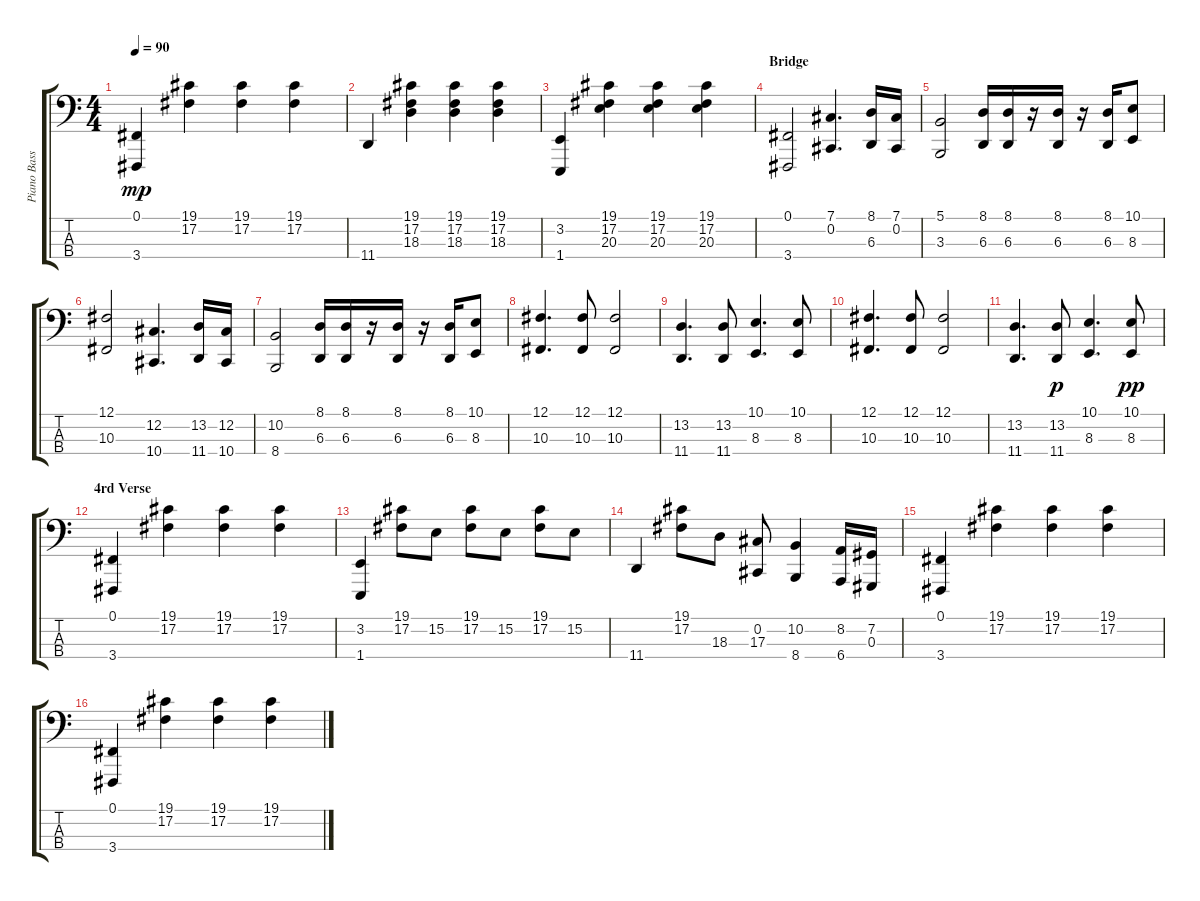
\track ("Piano Bass (Dizzy)" "Piano Bass") {instrument brightacousticpiano}
\staff {score tabs}
\tuning (Gb2 Db2 Ab1 Eb1) {hide}
\ts (4 4)
\tempo 90
\clef f4
\ks c
(0.1 3.4).4{dy mp} (19.1 17.2).4 (19.1 17.2).4 (19.1 17.2).4 |
11.4.4 (19.1 17.2 18.3).4 (19.1 17.2 18.3).4 (19.1 17.2 18.3).4 |
(3.2 1.4).4 (19.1 17.2 20.3).4 (19.1 17.2 20.3).4 (19.1 17.2 20.3).4 |
\section ("" "Bridge")
(0.1 3.4).2 (7.1 0.2).4{d} (8.1 6.3).16 (7.1 0.2).16 |
(5.1 3.3).2 (8.1 6.3).16 (8.1 6.3).16 r.16 (8.1 6.3).16 r.16 (8.1 6.3).16 (10.1 8.3).8 |
(12.1 10.3).2 (12.2 10.4).4{d} (13.2 11.4).16 (12.2 10.4).16 |
(10.2 8.4).2 (8.1 6.3).16 (8.1 6.3).16 r.16 (8.1 6.3).16 r.16 (8.1 6.3).16 (10.1 8.3).8 |
(12.1 10.3).4{d} (12.1 10.3).8 (12.1 10.3).2 |
(13.2 11.4).4{d} (13.2 11.4).8 (10.1 8.3).4{d} (10.1 8.3).8 |
(12.1 10.3).4{d} (12.1 10.3).8 (12.1 10.3).2 |
(13.2 11.4).4{d} (13.2 11.4).8{dy p} (10.1 8.3).4{d} (10.1 8.3).8{dy pp} |
\section ("" "4rd Verse")
(0.1 3.4).4 (19.1 17.2).4 (19.1 17.2).4 (19.1 17.2).4 |
(3.2 1.4).4 (19.1 17.2).8 15.2.8 (19.1 17.2).8 15.2.8 (19.1 17.2).8 15.2.8 |
11.4.4 (19.1 17.2).8 18.3.8 (0.2 17.3).8 (10.2 8.4).4 (8.2 6.4).16 (7.2 0.3).16 |
(0.1 3.4).4 (19.1 17.2).4 (19.1 17.2).4 (19.1 17.2).4 |
(0.1 3.4).4 (19.1 17.2).4 (19.1 17.2).4 (19.1 17.2).4
